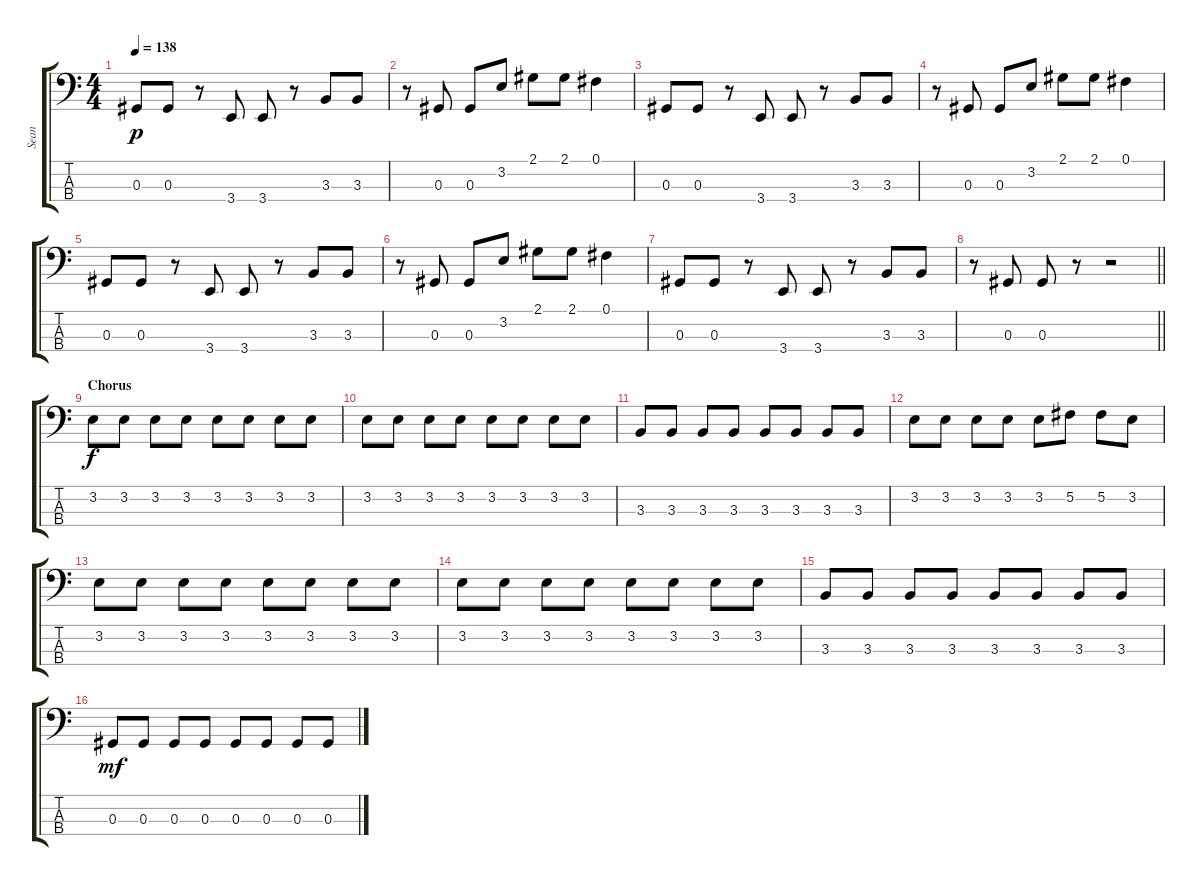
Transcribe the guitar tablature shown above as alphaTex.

\track ("Sean" "Sean") {instrument electricbasspick}
\staff {score tabs}
\tuning (Gb2 Db2 Ab1 Db1) {hide}
\ts (4 4)
\tempo 138
\clef f4
\ks c
0.3.8{dy p} 0.3.8 r.8 3.4.8 3.4.8 r.8 3.3.8 3.3.8 |
r.8 0.3.8 0.3.8 3.2.8 2.1.8 2.1.8 0.1.4 |
0.3.8 0.3.8 r.8 3.4.8 3.4.8 r.8 3.3.8 3.3.8 |
r.8 0.3.8 0.3.8 3.2.8 2.1.8 2.1.8 0.1.4 |
0.3.8 0.3.8 r.8 3.4.8 3.4.8 r.8 3.3.8 3.3.8 |
r.8 0.3.8 0.3.8 3.2.8 2.1.8 2.1.8 0.1.4 |
0.3.8 0.3.8 r.8 3.4.8 3.4.8 r.8 3.3.8 3.3.8 |
\barLineRight lightlight
r.8 0.3.8 0.3.8 r.8 r.2 |
\section ("" "Chorus")
3.2.8{dy f volume 8} 3.2.8 3.2.8 3.2.8 3.2.8 3.2.8 3.2.8 3.2.8 |
3.2.8 3.2.8 3.2.8 3.2.8 3.2.8 3.2.8 3.2.8 3.2.8 |
3.3.8 3.3.8 3.3.8 3.3.8 3.3.8 3.3.8 3.3.8 3.3.8 |
3.2.8 3.2.8 3.2.8 3.2.8 3.2.8 5.2.8 5.2.8 3.2.8 |
3.2.8 3.2.8 3.2.8 3.2.8 3.2.8 3.2.8 3.2.8 3.2.8 |
3.2.8 3.2.8 3.2.8 3.2.8 3.2.8 3.2.8 3.2.8 3.2.8 |
3.3.8 3.3.8 3.3.8 3.3.8 3.3.8 3.3.8 3.3.8 3.3.8 |
0.3.8{dy mf} 0.3.8 0.3.8 0.3.8 0.3.8 0.3.8 0.3.8 0.3.8
